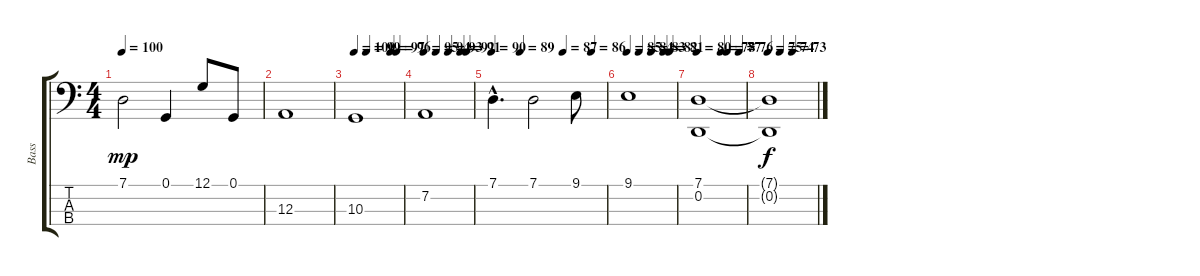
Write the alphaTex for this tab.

\track ("Bass            " "Bass      ") {instrument acousticgrandpiano}
\staff {score tabs}
\tuning (G2 D2 A1 E1) {hide}
\ts (4 4)
\tempo 100
\clef f4
\ks c
7.1.2{dy mp} 0.1.4 12.1.8 0.1.8 |
12.3.1 |
\tempo 100
\tempo (99 0.25)
\tempo (97 0.75)
\tempo (96 0.875)
10.3.1 |
\tempo 95
\tempo (94 0.25)
\tempo (93 0.5)
\tempo (92 0.75)
\tempo (91 0.875)
7.2.1 |
\tempo 90
\tempo (89 0.25)
\tempo (87 0.625)
\tempo (86 0.875)
7.1{hac}.4{d} 7.1.2 9.1.8 |
\tempo 85
\tempo (84 0.25)
\tempo (83 0.5)
\tempo (82 0.75)
\tempo (81 0.875)
9.1.1 |
\tempo 80
\tempo (78 0.5)
\tempo (77 0.625)
\tempo (76 0.875)
(7.1 0.2).1 |
\tempo 75
\tempo (74 0.25)
\tempo (73 0.5)
(7.1{t} 0.2{t}).1{dy f}
